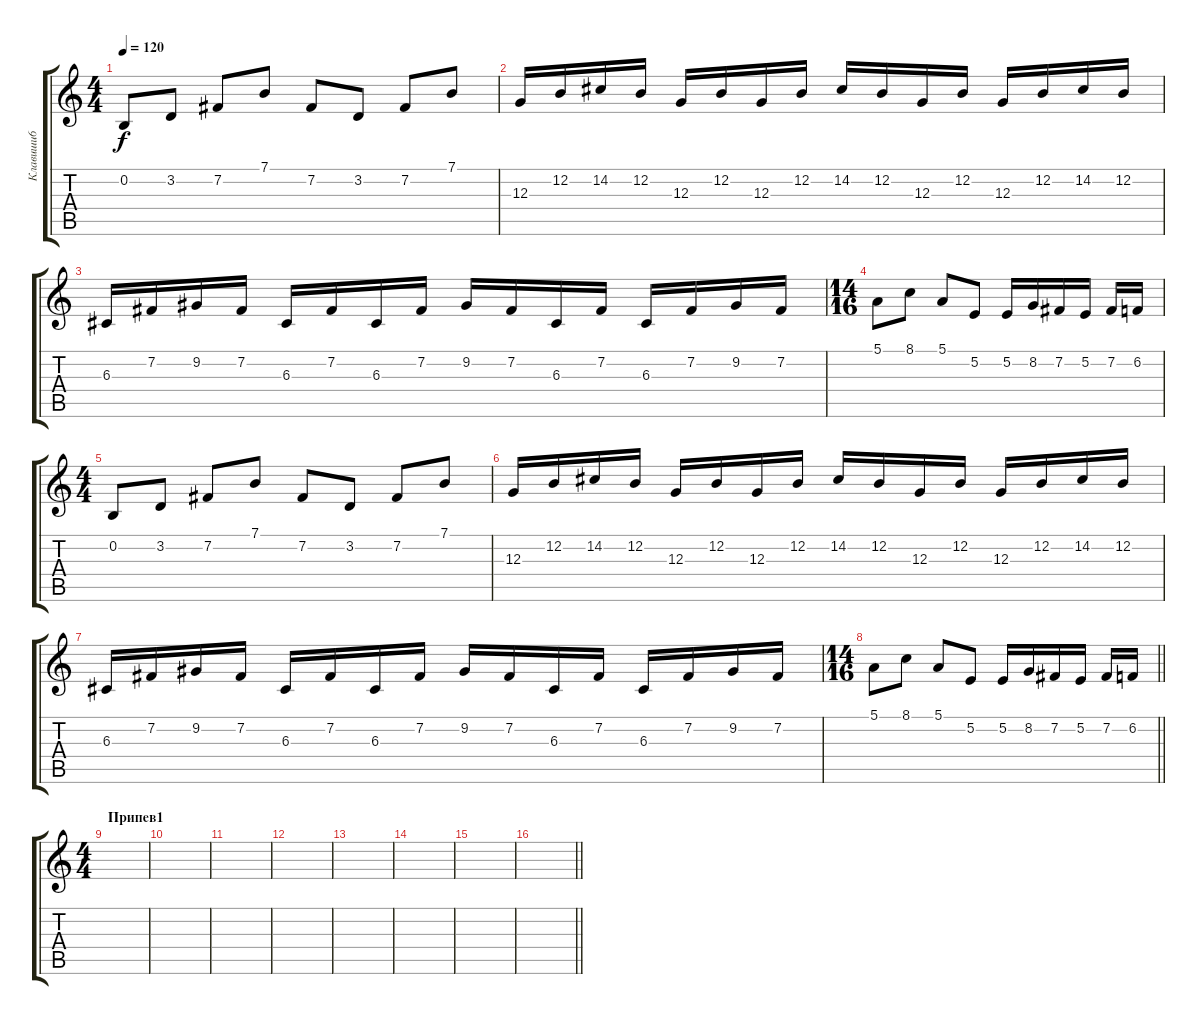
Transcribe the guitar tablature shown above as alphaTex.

\track ("Клавиши6" "Клавиши6") {instrument lead2sawtooth}
\staff {score tabs}
\tuning (E4 B3 G3 D3 A2 E2) {hide}
\ts (4 4)
\tempo 120
\clef g2
\ks c
0.2.8{dy f} 3.2.8 7.2.8 7.1.8 7.2.8 3.2.8 7.2.8 7.1.8 |
12.3.16 12.2.16 14.2.16 12.2.16 12.3.16 12.2.16 12.3.16 12.2.16 14.2.16 12.2.16 12.3.16 12.2.16 12.3.16 12.2.16 14.2.16 12.2.16 |
6.3.16 7.2.16 9.2.16 7.2.16 6.3.16 7.2.16 6.3.16 7.2.16 9.2.16 7.2.16 6.3.16 7.2.16 6.3.16 7.2.16 9.2.16 7.2.16 |
\ts (14 16)
5.1.8 8.1.8 5.1.8 5.2.8 5.2.16 8.2.16 7.2.16 5.2.16 7.2.16 6.2.16 |
\ts (4 4)
0.2.8 3.2.8 7.2.8 7.1.8 7.2.8 3.2.8 7.2.8 7.1.8 |
12.3.16 12.2.16 14.2.16 12.2.16 12.3.16 12.2.16 12.3.16 12.2.16 14.2.16 12.2.16 12.3.16 12.2.16 12.3.16 12.2.16 14.2.16 12.2.16 |
6.3.16 7.2.16 9.2.16 7.2.16 6.3.16 7.2.16 6.3.16 7.2.16 9.2.16 7.2.16 6.3.16 7.2.16 6.3.16 7.2.16 9.2.16 7.2.16 |
\ts (14 16)
\barLineRight lightlight
5.1.8 8.1.8 5.1.8 5.2.8 5.2.16 8.2.16 7.2.16 5.2.16 7.2.16 6.2.16 |
\ts (4 4)
\section ("" "Припев1")
|
|
|
|
|
|
|
\barLineRight lightlight
